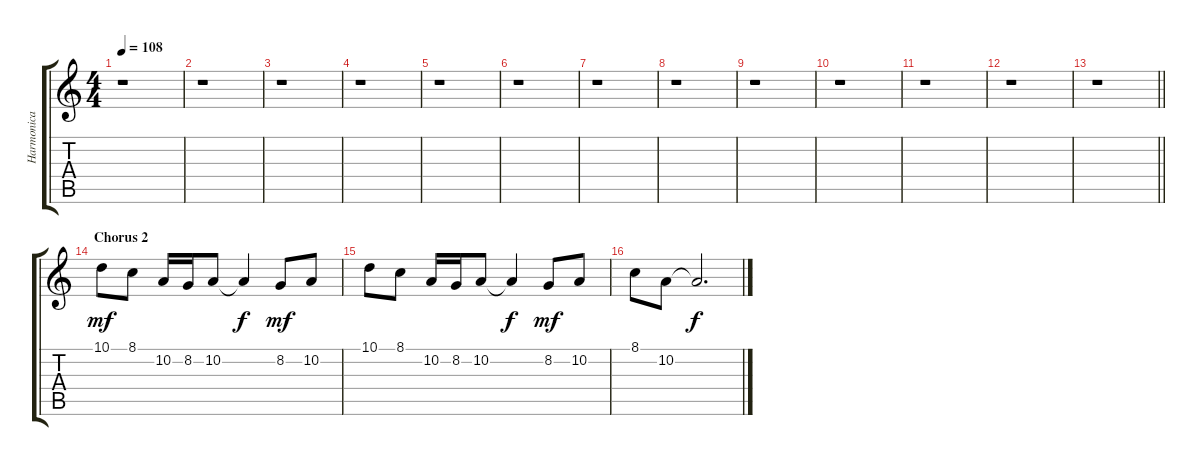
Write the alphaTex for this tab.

\track ("Harmonica (Sugar Blue)" "Harmonica ") {instrument lead3calliope}
\staff {score tabs}
\tuning (E4 B3 G3 D3 A2 E2) {hide}
\ts (4 4)
\tempo 108
\clef g2
\ks c
r.1{dy f} |
r.1 |
r.1 |
r.1 |
r.1 |
r.1 |
r.1 |
r.1 |
r.1 |
r.1 |
r.1 |
r.1 |
\barLineRight lightlight
r.1 |
\section ("" "Chorus 2")
10.1.8{dy mf} 8.1.8 10.2.16 8.2.16 10.2.8 10.2{t}.4{dy f} 8.2.8{dy mf} 10.2.8 |
10.1.8 8.1.8 10.2.16 8.2.16 10.2.8 10.2{t}.4{dy f} 8.2.8{dy mf} 10.2.8 |
8.1.8 10.2.8 10.2{t}.2{d dy f}
